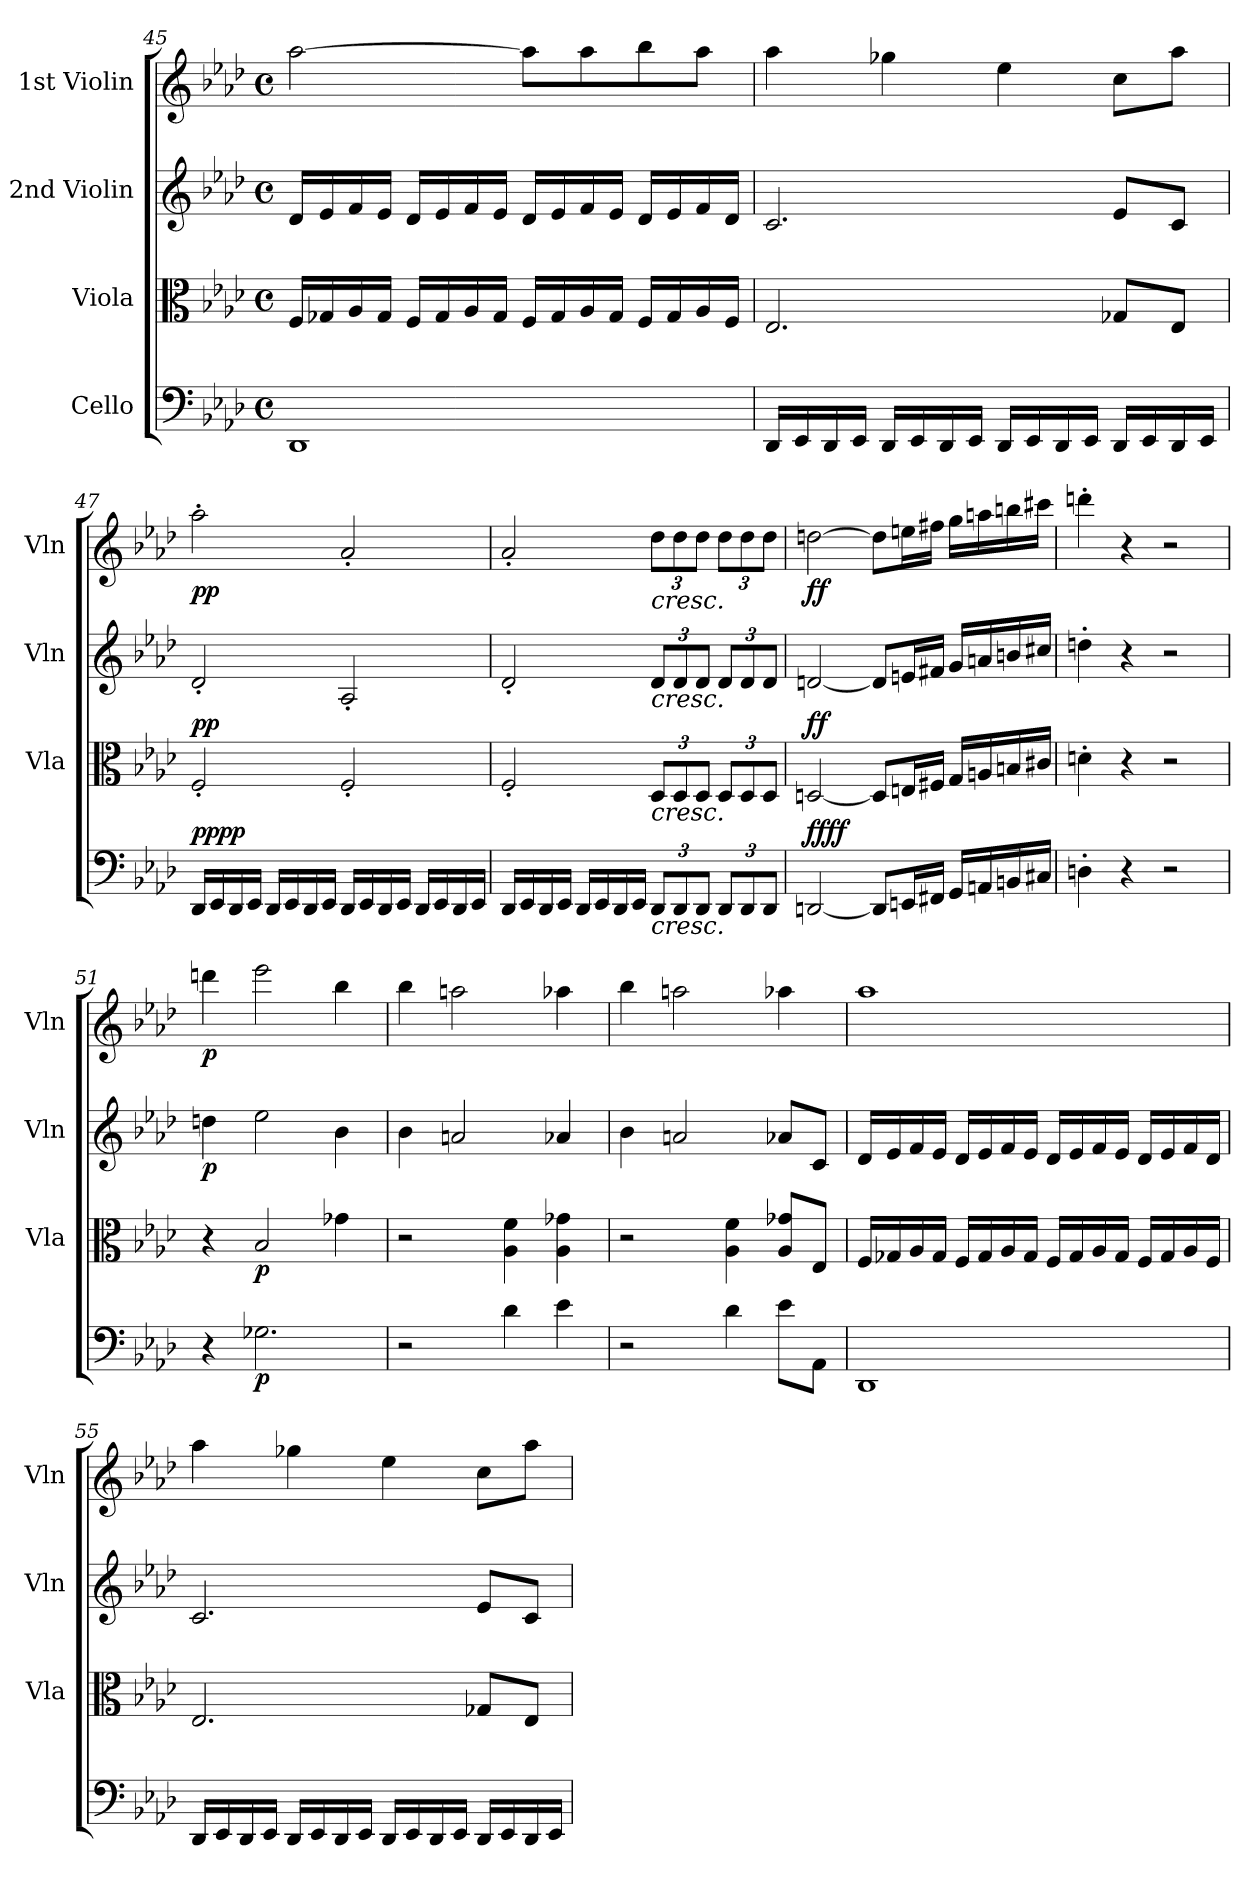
**kern	**dynam	**kern	**dynam	**kern	**dynam	**kern	**dynam
*part4	*part4	*part3	*part3	*part2	*part2	*part1	*part1
*staff4	*staff4	*staff3	*staff3	*staff2	*staff2	*staff1	*staff1
*I"Cello	*	*I"Viola	*	*I"2nd Violin	*	*I"1st Violin	*
*	*	*I'Vla	*	*I'Vln	*	*I'Vln	*
!!LO:PB:g=z
*clefF4	*	*clefC3	*	*clefG2	*	*clefG2	*
*k[b-e-a-d-]	*	*k[b-e-a-d-]	*	*k[b-e-a-d-]	*	*k[b-e-a-d-]	*
*M4/4	*	*M4/4	*	*M4/4	*	*M4/4	*
*met(c)	*	*met(c)	*	*met(c)	*	*met(c)	*
=45	=45	=45	=45	=45	=45	=45	=45
1DD-	.	16F/LL	.	16d-/LL	.	[2aa-\	.
.	.	16G-X/	.	16e-/	.	.	.
.	.	16A-/	.	16f/	.	.	.
.	.	16G-/JJ	.	16e-/JJ	.	.	.
.	.	16F/LL	.	16d-/LL	.	.	.
.	.	16G-/	.	16e-/	.	.	.
.	.	16A-/	.	16f/	.	.	.
.	.	16G-/JJ	.	16e-/JJ	.	.	.
.	.	16F/LL	.	16d-/LL	.	8aa-\L]	.
.	.	16G-/	.	16e-/	.	.	.
.	.	16A-/	.	16f/	.	8aa-\	.
.	.	16G-/JJ	.	16e-/JJ	.	.	.
.	.	16F/LL	.	16d-/LL	.	8bb-\	.
.	.	16G-/	.	16e-/	.	.	.
.	.	16A-/	.	16f/	.	8aa-\J	.
.	.	16F/JJ	.	16d-/JJ	.	.	.
!!LO:LB:g=z
=46	=46	=46	=46	=46	=46	=46	=46
16DD-/LL	.	2.E-/	.	2.c/	.	4aa-\	.
16EE-/	.	.	.	.	.	.	.
16DD-/	.	.	.	.	.	.	.
16EE-/JJ	.	.	.	.	.	.	.
16DD-/LL	.	.	.	.	.	4gg-X\	.
16EE-/	.	.	.	.	.	.	.
16DD-/	.	.	.	.	.	.	.
16EE-/JJ	.	.	.	.	.	.	.
16DD-/LL	.	.	.	.	.	4ee-\	.
16EE-/	.	.	.	.	.	.	.
16DD-/	.	.	.	.	.	.	.
16EE-/JJ	.	.	.	.	.	.	.
16DD-/LL	.	8G-X/L	.	8e-/L	.	8cc\L	.
16EE-/	.	.	.	.	.	.	.
16DD-/	.	8E-/J	.	8c/J	.	8aa-\J	.
16EE-/JJ	.	.	.	.	.	.	.
!!LO:LB:g=z
=47	=47	=47	=47	=47	=47	=47	=47
!	!LO:DY:b	!	!	!	!	!	!
!	!LO:DY:n=1:a	!	!LO:DY:a	!	!	!	!LO:DY:b
16DD-/LL	pp pp	2F'/	pp	2d-'/	.	2aa-'\	pp
16EE-/	.	.	.	.	.	.	.
16DD-/	.	.	.	.	.	.	.
16EE-/JJ	.	.	.	.	.	.	.
16DD-/LL	.	.	.	.	.	.	.
16EE-/	.	.	.	.	.	.	.
16DD-/	.	.	.	.	.	.	.
16EE-/JJ	.	.	.	.	.	.	.
16DD-/LL	.	2F'/	.	2A-'/	.	2a-'/	.
16EE-/	.	.	.	.	.	.	.
16DD-/	.	.	.	.	.	.	.
16EE-/JJ	.	.	.	.	.	.	.
16DD-/LL	.	.	.	.	.	.	.
16EE-/	.	.	.	.	.	.	.
16DD-/	.	.	.	.	.	.	.
16EE-/JJ	.	.	.	.	.	.	.
=48	=48	=48	=48	=48	=48	=48	=48
16DD-/LL	.	2F'/	.	2d-'/	.	2a-'/	.
16EE-/	.	.	.	.	.	.	.
16DD-/	.	.	.	.	.	.	.
16EE-/JJ	.	.	.	.	.	.	.
16DD-/LL	.	.	.	.	.	.	.
16EE-/	.	.	.	.	.	.	.
16DD-/	.	.	.	.	.	.	.
16EE-/JJ	.	.	.	.	.	.	.
*Xbrackettup	*	*Xbrackettup	*	*Xbrackettup	*	*Xbrackettup	*
!	!	!	!	!	!	!LO:TX:b:i:t=cresc.	!
!	!	!	!	!LO:TX:b:i:t=cresc.	!	!	!
!	!	!LO:TX:b:i:t=cresc.	!	!	!	!	!
!LO:TX:b:i:t=cresc.	!	!	!	!	!	!	!
12DD-/L	.	12D-/L	.	12d-/L	.	12dd-\L	.
12DD-/	.	12D-/	.	12d-/	.	12dd-\	.
12DD-/J	.	12D-/J	.	12d-/J	.	12dd-\J	.
12DD-/L	.	12D-/L	.	12d-/L	.	12dd-\L	.
12DD-/	.	12D-/	.	12d-/	.	12dd-\	.
12DD-/J	.	12D-/J	.	12d-/J	.	12dd-\J	.
!!LO:PB:g=z
=49	=49	=49	=49	=49	=49	=49	=49
!	!LO:DY:b	!	!	!	!	!	!
!	!LO:DY:n=1:a	!	!LO:DY:a	!	!	!	!LO:DY:b
[2DDn/	ff ff	[2Dn/	ff	[2dn/	.	[2ddn\	ff
8DD/L]	.	8D/L]	.	8d/L]	.	8dd\L]	.
16EEn/L	.	16En/L	.	16en/L	.	16een\L	.
16FF#X/JJ	.	16F#X/JJ	.	16f#X/JJ	.	16ff#X\JJ	.
16GG/LL	.	16G/LL	.	16g/LL	.	16gg\LL	.
16AAn/	.	16An/	.	16an/	.	16aan\	.
16BBn/	.	16Bn/	.	16bn/	.	16bbn\	.
16C#X/JJ	.	16c#X/JJ	.	16cc#X/JJ	.	16ccc#X\JJ	.
=50	=50	=50	=50	=50	=50	=50	=50
4Dn'\	.	4dn'\	.	4ddn'\	.	4dddn'\	.
4r	.	4r	.	4r	.	4r	.
2r	.	2r	.	2r	.	2r	.
=51	=51	=51	=51	=51	=51	=51	=51
!	!	!	!	!	!LO:DY:b	!	!LO:DY:b
4r	.	4r	.	4ddn\	p	4dddn\	p
!	!LO:DY:b	!	!LO:DY:b	!	!	!	!
2.G-X\	p	2B-/	p	2ee-\	.	2eee-\	.
.	.	4g-X\	.	4b-\	.	4bb-\	.
=52	=52	=52	=52	=52	=52	=52	=52
2r	.	2r	.	4b-\	.	4bb-\	.
.	.	.	.	2an/	.	2aan\	.
4d-\	.	4A-\ 4f\	.	.	.	.	.
4e-\	.	4A-\ 4g-X\	.	4a-X/	.	4aa-X\	.
=53	=53	=53	=53	=53	=53	=53	=53
2r	.	2r	.	4b-\	.	4bb-\	.
.	.	.	.	2an/	.	2aan\	.
4d-\	.	4A-\ 4f\	.	.	.	.	.
8e-\L	.	8A-/ 8g-X/L	.	8a-X/L	.	4aa-X\	.
8AA-\J	.	8E-/J	.	8c/J	.	.	.
!!LO:LB:g=z
=54	=54	=54	=54	=54	=54	=54	=54
1DD-	.	16F/LL	.	16d-/LL	.	1aa-	.
.	.	16G-X/	.	16e-/	.	.	.
.	.	16A-/	.	16f/	.	.	.
.	.	16G-/JJ	.	16e-/JJ	.	.	.
.	.	16F/LL	.	16d-/LL	.	.	.
.	.	16G-/	.	16e-/	.	.	.
.	.	16A-/	.	16f/	.	.	.
.	.	16G-/JJ	.	16e-/JJ	.	.	.
.	.	16F/LL	.	16d-/LL	.	.	.
.	.	16G-/	.	16e-/	.	.	.
.	.	16A-/	.	16f/	.	.	.
.	.	16G-/JJ	.	16e-/JJ	.	.	.
.	.	16F/LL	.	16d-/LL	.	.	.
.	.	16G-/	.	16e-/	.	.	.
.	.	16A-/	.	16f/	.	.	.
.	.	16F/JJ	.	16d-/JJ	.	.	.
!!LO:PB:g=z
=55	=55	=55	=55	=55	=55	=55	=55
16DD-/LL	.	2.E-/	.	2.c/	.	4aa-\	.
16EE-/	.	.	.	.	.	.	.
16DD-/	.	.	.	.	.	.	.
16EE-/JJ	.	.	.	.	.	.	.
16DD-/LL	.	.	.	.	.	4gg-X\	.
16EE-/	.	.	.	.	.	.	.
16DD-/	.	.	.	.	.	.	.
16EE-/JJ	.	.	.	.	.	.	.
16DD-/LL	.	.	.	.	.	4ee-\	.
16EE-/	.	.	.	.	.	.	.
16DD-/	.	.	.	.	.	.	.
16EE-/JJ	.	.	.	.	.	.	.
16DD-/LL	.	8G-X/L	.	8e-/L	.	8cc\L	.
16EE-/	.	.	.	.	.	.	.
16DD-/	.	8E-/J	.	8c/J	.	8aa-\J	.
16EE-/JJ	.	.	.	.	.	.	.
=	=	=	=	=	=	=	=
*-	*-	*-	*-	*-	*-	*-	*-
